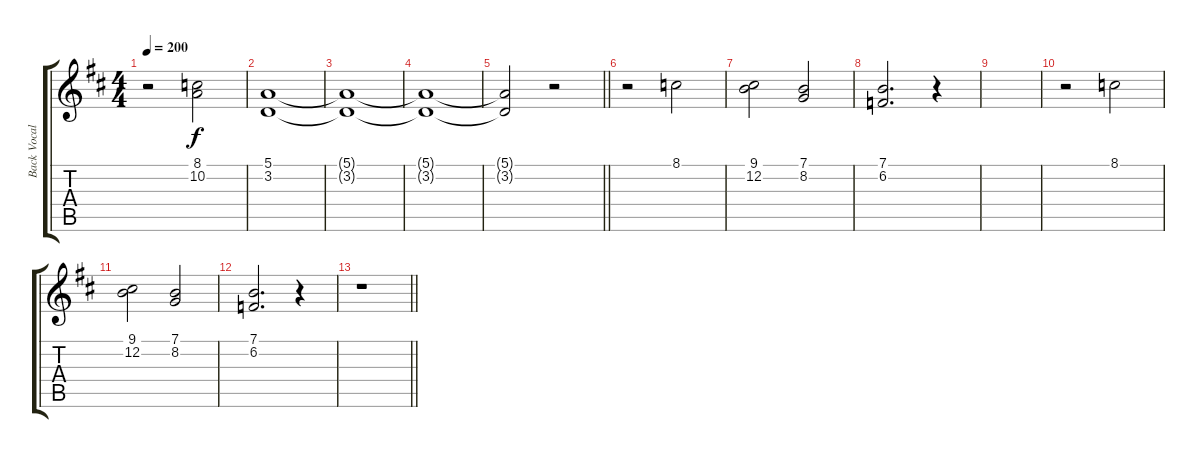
\track ("Back Vocal" "Back Vocal") {instrument choiraahs}
\staff {score tabs}
\tuning (E4 B3 G3 D3 A2 E2) {hide}
\ts (4 4)
\tempo 200
\clef g2
\ks d
r.2{dy f} (8.1 10.2).2 |
(5.1 3.2).1 |
(5.1{t} 3.2{t}).1 |
(5.1{t} 3.2{t}).1 |
\barLineRight lightlight
(5.1{t} 3.2{t}).2 r.2 |
r.2 8.1.2 |
(9.1 12.2).2 (7.1 8.2).2 |
(7.1 6.2).2{d} r.4 |
|
r.2 8.1.2 |
(9.1 12.2).2 (7.1 8.2).2 |
(7.1 6.2).2{d} r.4 |
\barLineRight lightlight
r.1
